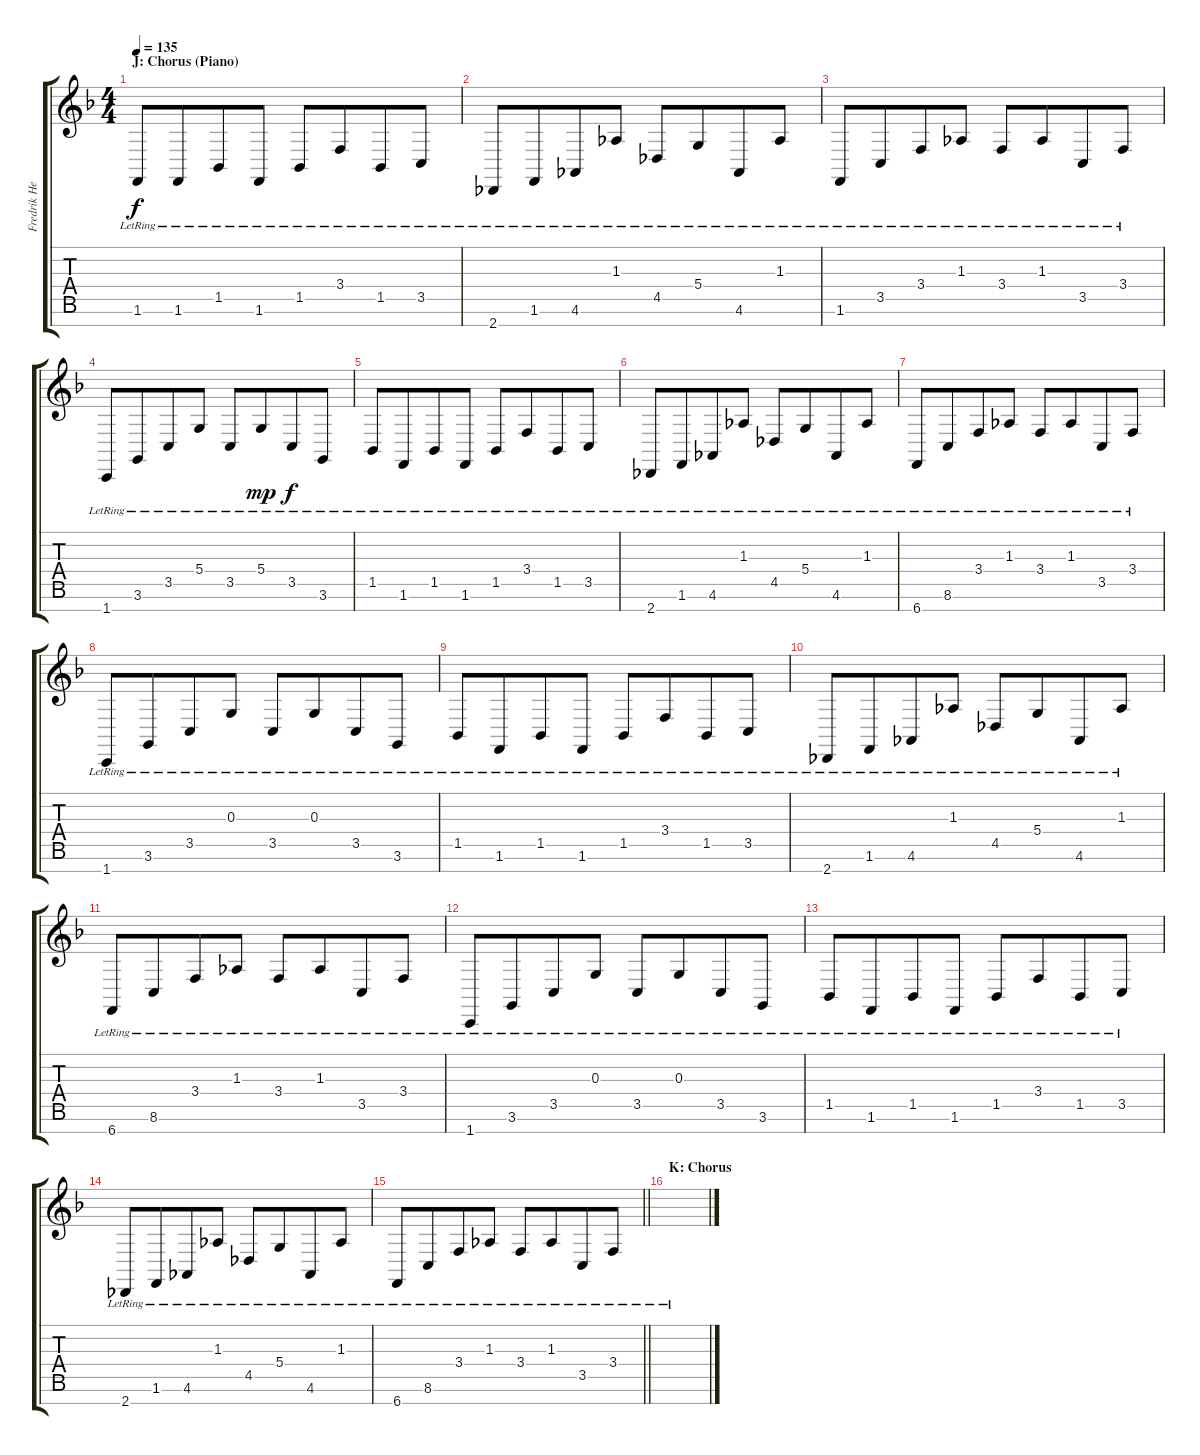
\track ("Fredrik Hermanson" "Fredrik He") {instrument acousticgrandpiano}
\staff {score tabs}
\tuning (E4 B3 G3 D3 A2 E2 B1) {hide}
\ts (4 4)
\section ("" "J: Chorus (Piano)")
\tempo 135
\clef g2
\ks dminor
1.6{lr}.8{dy f volume 12} 1.6{lr}.8{beam merge} 1.5{lr}.8 1.6{lr}.8 1.5{lr}.8 3.4{lr}.8{beam merge} 1.5{lr}.8 3.5{lr}.8 |
2.7{lr}.8 1.6{lr}.8{beam merge} 4.6{lr}.8 1.3{lr}.8 4.5{lr}.8 5.4{lr}.8{beam merge} 4.6{lr}.8 1.3{lr}.8 |
1.6{lr}.8 3.5{lr}.8{beam merge} 3.4{lr}.8 1.3{lr}.8 3.4{lr}.8 1.3{lr}.8{beam merge} 3.5{lr}.8 3.4{lr}.8 |
1.7{lr}.8 3.6{lr}.8{beam merge} 3.5{lr}.8 5.4{lr}.8 3.5{lr}.8 5.4{lr}.8{dy mp beam merge} 3.5{lr}.8{dy f} 3.6{lr}.8 |
1.5{lr}.8 1.6{lr}.8{beam merge} 1.5{lr}.8 1.6{lr}.8 1.5{lr}.8 3.4{lr}.8{beam merge} 1.5{lr}.8 3.5{lr}.8 |
2.7{lr}.8 1.6{lr}.8{beam merge} 4.6{lr}.8 1.3{lr}.8 4.5{lr}.8 5.4{lr}.8{beam merge} 4.6{lr}.8 1.3{lr}.8 |
6.7{lr}.8 8.6{lr}.8{beam merge} 3.4{lr}.8 1.3{lr}.8 3.4{lr}.8 1.3{lr}.8{beam merge} 3.5{lr}.8 3.4{lr}.8 |
1.7{lr}.8 3.6{lr}.8{beam merge} 3.5{lr}.8 0.3{lr}.8 3.5{lr}.8 0.3{lr}.8{beam merge} 3.5{lr}.8 3.6{lr}.8 |
1.5{lr}.8 1.6{lr}.8{beam merge} 1.5{lr}.8 1.6{lr}.8 1.5{lr}.8 3.4{lr}.8{beam merge} 1.5{lr}.8 3.5{lr}.8 |
2.7{lr}.8 1.6{lr}.8{beam merge} 4.6{lr}.8 1.3{lr}.8 4.5{lr}.8 5.4{lr}.8{beam merge} 4.6{lr}.8 1.3{lr}.8 |
6.7{lr}.8 8.6{lr}.8{beam merge} 3.4{lr}.8 1.3{lr}.8 3.4{lr}.8 1.3{lr}.8{beam merge} 3.5{lr}.8 3.4{lr}.8 |
1.7{lr}.8 3.6{lr}.8{beam merge} 3.5{lr}.8 0.3{lr}.8 3.5{lr}.8 0.3{lr}.8{beam merge} 3.5{lr}.8 3.6{lr}.8 |
1.5{lr}.8 1.6{lr}.8{beam merge} 1.5{lr}.8 1.6{lr}.8 1.5{lr}.8 3.4{lr}.8{beam merge} 1.5{lr}.8 3.5{lr}.8 |
2.7{lr}.8 1.6{lr}.8{beam merge} 4.6{lr}.8 1.3{lr}.8 4.5{lr}.8 5.4{lr}.8{beam merge} 4.6{lr}.8 1.3{lr}.8 |
\barLineRight lightlight
6.7{lr}.8 8.6{lr}.8{beam merge} 3.4{lr}.8 1.3{lr}.8 3.4{lr}.8 1.3{lr}.8{beam merge} 3.5{lr}.8 3.4{lr}.8 |
\section ("" "K: Chorus")
